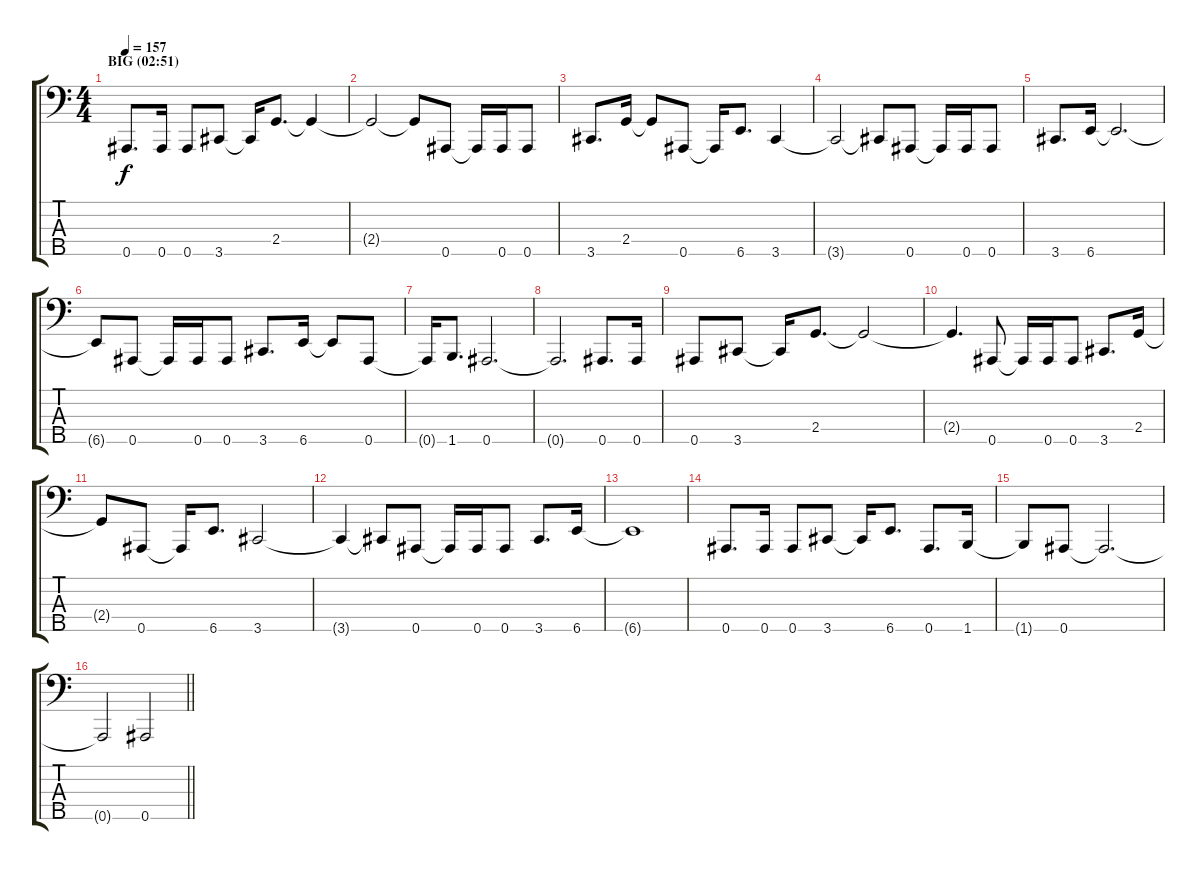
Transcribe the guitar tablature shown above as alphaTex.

\track "" {instrument electricbasspick}
\staff {score tabs}
\tuning (Ab2 Eb2 Bb1 F1 Bb0) {hide}
\ts (4 4)
\section ("" "BIG (02:51)")
\tempo 157
\clef f4
\ks c
0.5.8{d dy f} 0.5.16 0.5.8 3.5.8 3.5{t}.16 2.4.8{d} 2.4{t}.4 |
2.4{t}.2 2.4{t}.8 0.5.8 0.5{t}.16 0.5.16 0.5.8 |
3.5.8{d} 2.4.16 2.4{t}.8 0.5.8 0.5{t}.16 6.5.8{d} 3.5.4 |
3.5{t}.2 3.5{t}.8 0.5.8 0.5{t}.16 0.5.16 0.5.8 |
3.5.8{d} 6.5.16 6.5{t}.2{d} |
6.5{t}.8 0.5.8 0.5{t}.16 0.5.16 0.5.8 3.5.8{d} 6.5.16 6.5{t}.8 0.5.8 |
0.5{t}.16 1.5.8{d} 0.5.2{d} |
0.5{t}.2{d} 0.5.8{d} 0.5.16 |
0.5.8 3.5.8 3.5{t}.16 2.4.8{d} 2.4{t}.2 |
2.4{t}.4{d} 0.5.8 0.5{t}.16 0.5.16 0.5.8 3.5.8{d} 2.4.16 |
2.4{t}.8 0.5.8 0.5{t}.16 6.5.8{d} 3.5.2 |
3.5{t}.4 3.5{t}.8 0.5.8 0.5{t}.16 0.5.16 0.5.8 3.5.8{d} 6.5.16 |
6.5{t}.1 |
0.5.8{d} 0.5.16 0.5.8 3.5.8 3.5{t}.16 6.5.8{d} 0.5.8{d} 1.5.16 |
1.5{t}.8 0.5.8 0.5{t}.2{d} |
\barLineRight lightlight
0.5{t}.2 0.5.2
